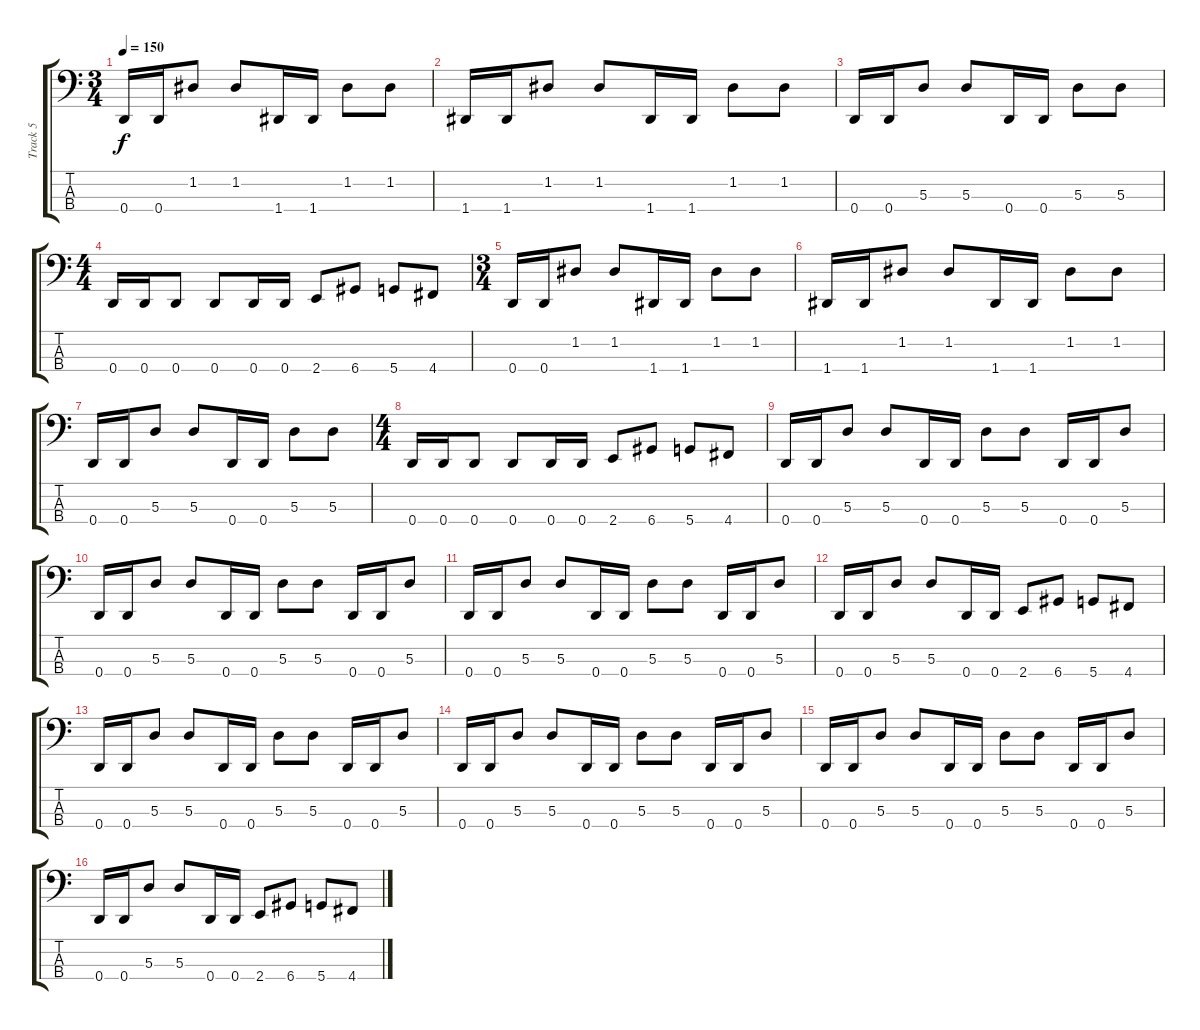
\track ("Track 5" "Track 5") {instrument electricbasspick}
\staff {score tabs}
\tuning (G2 D2 A1 D1) {hide}
\ts (3 4)
\tempo 150
\clef f4
\ks c
0.4.16{dy f} 0.4.16 1.2.8 1.2.8 1.4.16 1.4.16 1.2.8 1.2.8 |
1.4.16 1.4.16 1.2.8 1.2.8 1.4.16 1.4.16 1.2.8 1.2.8 |
0.4.16 0.4.16 5.3.8 5.3.8 0.4.16 0.4.16 5.3.8 5.3.8 |
\ts (4 4)
0.4.16 0.4.16 0.4.8 0.4.8 0.4.16 0.4.16 2.4.8 6.4.8 5.4.8 4.4.8 |
\ts (3 4)
0.4.16 0.4.16 1.2.8 1.2.8 1.4.16 1.4.16 1.2.8 1.2.8 |
1.4.16 1.4.16 1.2.8 1.2.8 1.4.16 1.4.16 1.2.8 1.2.8 |
0.4.16 0.4.16 5.3.8 5.3.8 0.4.16 0.4.16 5.3.8 5.3.8 |
\ts (4 4)
0.4.16 0.4.16 0.4.8 0.4.8 0.4.16 0.4.16 2.4.8 6.4.8 5.4.8 4.4.8 |
0.4.16 0.4.16 5.3.8 5.3.8 0.4.16 0.4.16 5.3.8 5.3.8 0.4.16 0.4.16 5.3.8 |
0.4.16 0.4.16 5.3.8 5.3.8 0.4.16 0.4.16 5.3.8 5.3.8 0.4.16 0.4.16 5.3.8 |
0.4.16 0.4.16 5.3.8 5.3.8 0.4.16 0.4.16 5.3.8 5.3.8 0.4.16 0.4.16 5.3.8 |
0.4.16 0.4.16 5.3.8 5.3.8 0.4.16 0.4.16 2.4.8 6.4.8 5.4.8 4.4.8 |
0.4.16 0.4.16 5.3.8 5.3.8 0.4.16 0.4.16 5.3.8 5.3.8 0.4.16 0.4.16 5.3.8 |
0.4.16 0.4.16 5.3.8 5.3.8 0.4.16 0.4.16 5.3.8 5.3.8 0.4.16 0.4.16 5.3.8 |
0.4.16 0.4.16 5.3.8 5.3.8 0.4.16 0.4.16 5.3.8 5.3.8 0.4.16 0.4.16 5.3.8 |
0.4.16 0.4.16 5.3.8 5.3.8 0.4.16 0.4.16 2.4.8 6.4.8 5.4.8 4.4.8
